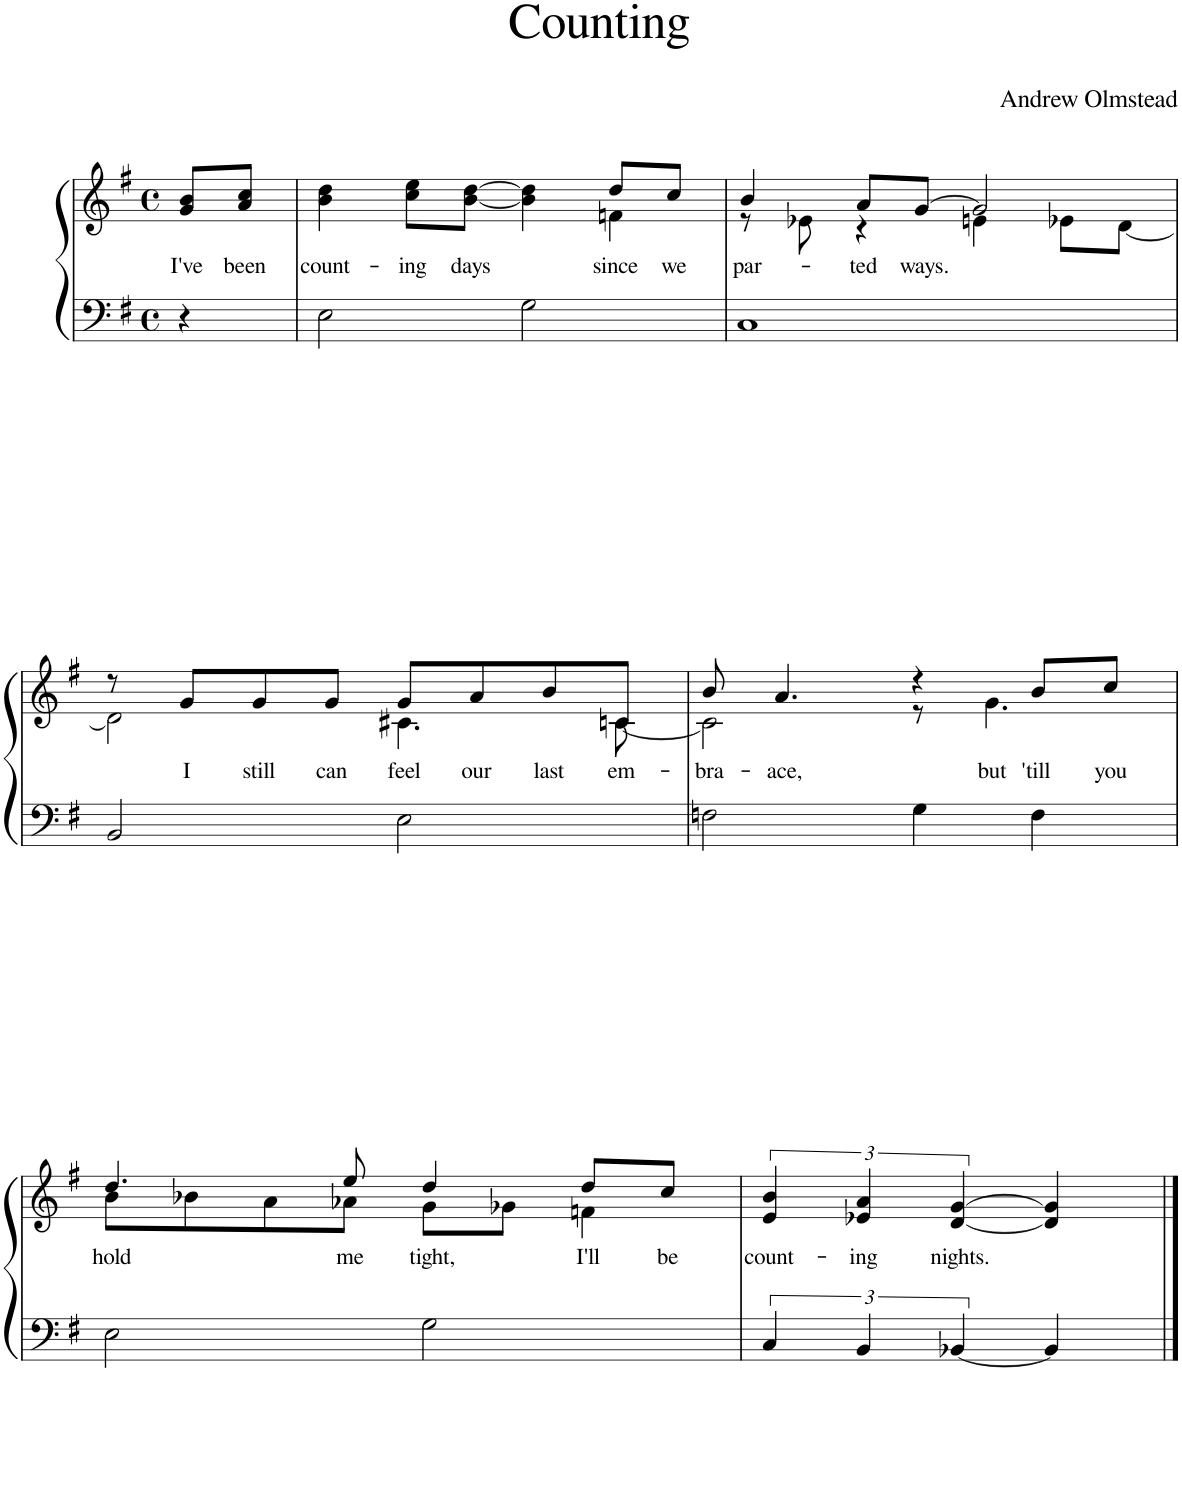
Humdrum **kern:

**kern	**kern	**text
*part1	*part1	*part1
*staff2	*staff1	*staff1
*I"Piano	*	*
*I'Pno.	*	*
*clefF4	*clefG2	*
*k[f#]	*k[f#]	*
*M4/4	*M4/4	*
*met(c)	*met(c)	*
=	=	=
!	!	!LO:LY:b
4r	8g/ 8b/L	I've
!	!	!LO:LY:b
.	8a/ 8cc/J	been
=1	=1	=1
!	!	!LO:LY:b
*	*^	*
2E\	4b\ 4dd\	2.ryy	count-
!	!	!	!LO:LY:b
.	8cc\ 8ee\L	.	-ing
!	!	!	!LO:LY:b
.	[8b\ [8dd\J	.	days
2G\	4b\] 4dd\]	.	.
!	!	!	!LO:LY:b
.	8dd/L	4fn\	since
!	!	!	!LO:LY:b
.	8cc/J	.	we
=2	=2	=2	=2
!	!	!	!LO:LY:b
1C	4b/	8r	par-
.	.	8e-X\	.
!	!	!	!LO:LY:b
.	8a/L	4r	-ted
!	!	!	!LO:LY:b
.	[8g/J	.	ways.
.	2g/]	4en\	.
.	.	8e-X\L	.
.	.	[8d\J	.
!!LO:LB:g=z	!!
=3	=3	=3	=3
2BB/	8r	2d\]	.
!	!	!	!LO:LY:b
.	8g/L	.	I
!	!	!	!LO:LY:b
.	8g/	.	still
!	!	!	!LO:LY:b
.	8g/J	.	can
!	!	!	!LO:LY:b
2E\	8g/L	4.c#X\	feel
!	!	!	!LO:LY:b
.	8a/	.	our
!	!	!	!LO:LY:b
.	8b/	.	last
!	!	!	!LO:LY:b
.	8cn/J	[8c\	em-
=4	=4	=4	=4
!	!	!	!LO:LY:b
2Fn\	8b/	2c\]	-bra-
!	!	!	!LO:LY:b
.	4.a/	.	-ace,
4G\	4r	8r	.
!	!	!	!LO:LY:b
.	.	4.g\	but
!	!	!	!LO:LY:b
4F\	8b/L	.	'till
!	!	!	!LO:LY:b
.	8cc/J	.	you
!!LO:LB:g=z	!!
=5	=5	=5	=5
!	!	!	!LO:LY:b
2E\	4.dd/	8b\L	hold
.	.	8b-X\	.
.	.	8a\	.
!	!	!	!LO:LY:b
.	8ee/	8a-X\J	me
!	!	!	!LO:LY:b
2G\	4dd/	8g\L	tight,
.	.	8g-X\J	.
!	!	!	!LO:LY:b
.	8dd/L	4fn\	I'll
!	!	!	!LO:LY:b
.	8cc/J	.	be
*	*v	*v	*
=6	=6	=6
!	!	!LO:LY:b
6C/	6e/ 6b/	count-
!	!	!LO:LY:b
6BB/	6e-X/ 6a/	-ing
!	!	!LO:LY:b
[6BB-X/	[6d/ [6g/	nights.
4BB-/]	4d/] 4g/]	.
==	==	==
*-	*-	*-
